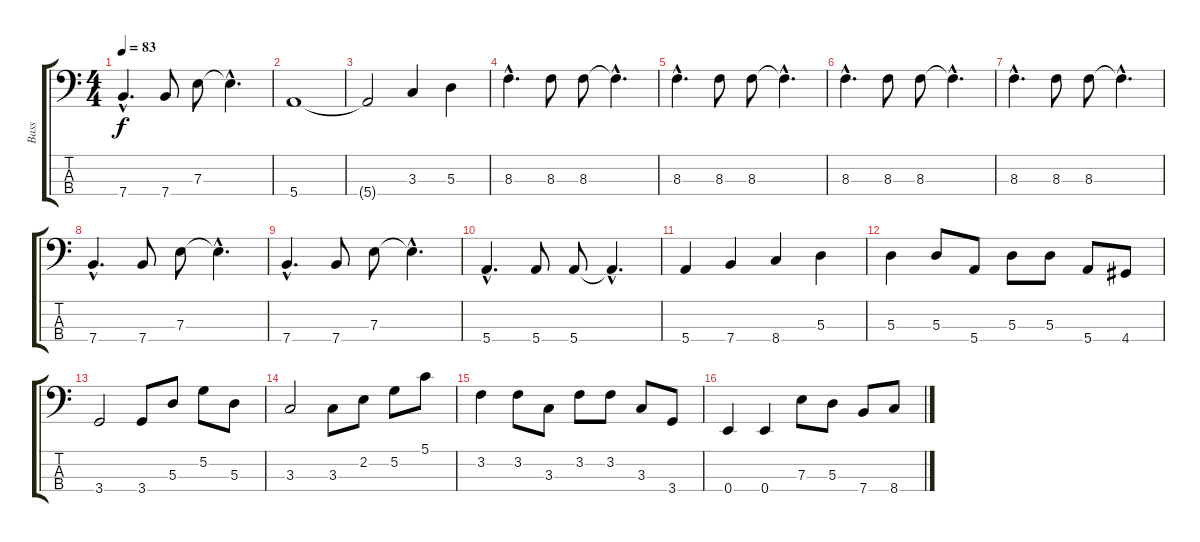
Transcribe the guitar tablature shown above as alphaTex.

\track ("Bass" "Bass") {instrument electricbassfinger}
\staff {score tabs}
\tuning (G2 D2 A1 E1) {hide}
\ts (4 4)
\tempo 83
\clef f4
\ks c
7.4{hac}.4{d dy f} 7.4.8 7.3.8 7.3{hac t}.4{d} |
5.4.1 |
5.4{t}.2 3.3.4 5.3.4 |
8.3{hac}.4{d} 8.3.8 8.3.8 8.3{hac t}.4{d} |
8.3{hac}.4{d} 8.3.8 8.3.8 8.3{hac t}.4{d} |
8.3{hac}.4{d} 8.3.8 8.3.8 8.3{hac t}.4{d} |
8.3{hac}.4{d} 8.3.8 8.3.8 8.3{hac t}.4{d} |
7.4{hac}.4{d} 7.4.8 7.3.8 7.3{hac t}.4{d} |
7.4{hac}.4{d} 7.4.8 7.3.8 7.3{hac t}.4{d} |
5.4{hac}.4{d} 5.4.8 5.4.8 5.4{hac t}.4{d} |
5.4.4 7.4.4 8.4.4 5.3.4 |
5.3.4 5.3.8 5.4.8 5.3.8 5.3.8 5.4.8 4.4.8 |
3.4.2 3.4.8 5.3.8 5.2.8 5.3.8 |
3.3.2 3.3.8 2.2.8 5.2.8 5.1.8 |
3.2.4 3.2.8 3.3.8 3.2.8 3.2.8 3.3.8 3.4.8 |
0.4.4 0.4.4 7.3.8 5.3.8 7.4.8 8.4.8
